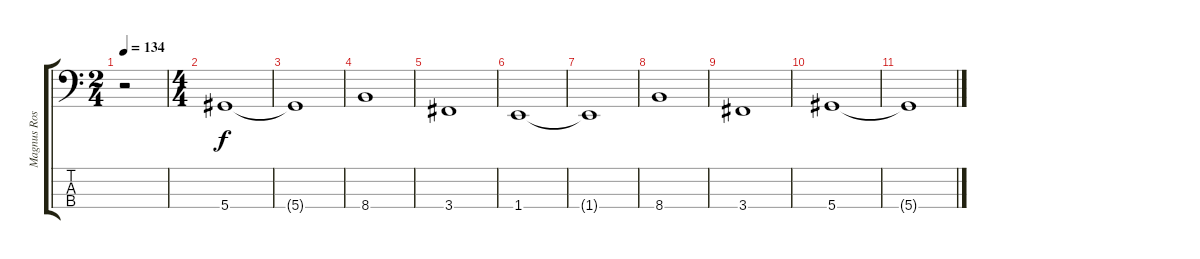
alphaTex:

\track ("Magnus Rosén" "Magnus Ros") {instrument electricbassfinger}
\staff {score tabs}
\tuning (Gb2 Db2 Ab1 Eb1) {hide}
\ts (2 4)
\tempo 134
\clef f4
\ks c
r.2{dy f instrument electricbassfinger} |
\ts (4 4)
5.4.1 |
5.4{t}.1 |
8.4.1 |
3.4.1 |
1.4.1 |
1.4{t}.1 |
8.4.1 |
3.4.1 |
5.4.1 |
5.4{t}.1
